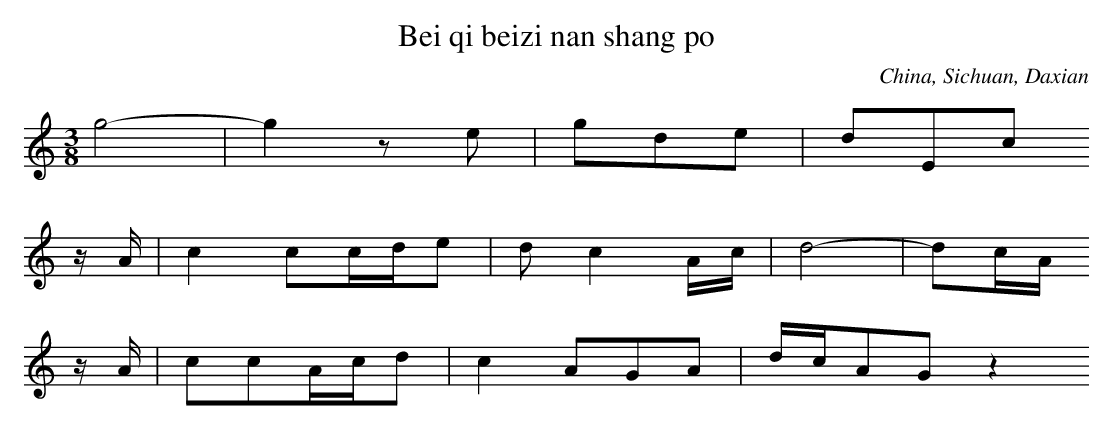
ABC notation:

X:1
T: Bei qi beizi nan shang po
O: China, Sichuan, Daxian
M: 3/8
L: 1/16
K: C
g8- | g4z2e2 | g2d2e2 | d2E2c2
zA | c4c2cde2 | d2c4Ac | d8- | d2cA
zA | c2c2Acd2 | c4A2G2A2 | dcA2G2z4
